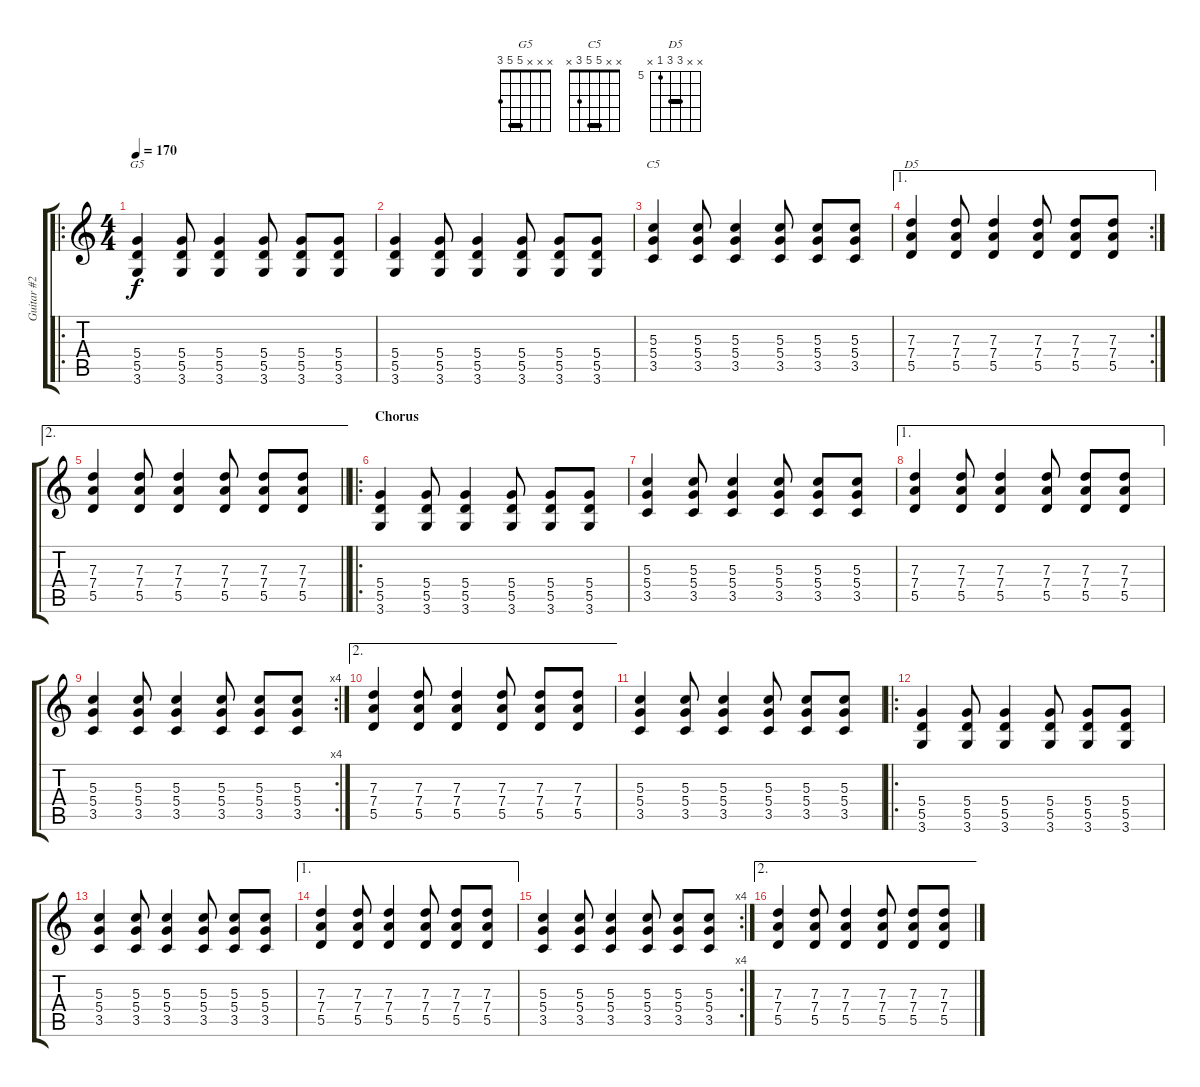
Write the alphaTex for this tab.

\track ("Guitar #2 (Laci Braun)" "Guitar #2 ") {instrument distortionguitar}
\staff {score tabs}
\tuning (E4 B3 G3 D3 A2 E2) {hide}
\chord ("G5" x x x 5 5 3) {barre 5}
\chord ("C5" x x 5 5 3 x) {barre 5}
\chord ("D5" x x 7 7 5 x) {firstfret 5 barre 7}
\ro
\ts (4 4)
\tempo 170
\clef g2
\ks c
(5.4 5.5 3.6).4{ch "G5" dy f} (5.4 5.5 3.6).8 (5.4 5.5 3.6).4 (5.4 5.5 3.6).8 (5.4 5.5 3.6).8 (5.4 5.5 3.6).8 |
(5.4 5.5 3.6).4 (5.4 5.5 3.6).8 (5.4 5.5 3.6).4 (5.4 5.5 3.6).8 (5.4 5.5 3.6).8 (5.4 5.5 3.6).8 |
(5.3 5.4 3.5).4{ch "C5"} (5.3 5.4 3.5).8 (5.3 5.4 3.5).4 (5.3 5.4 3.5).8 (5.3 5.4 3.5).8 (5.3 5.4 3.5).8 |
\ae 1
\rc 2
(7.3 7.4 5.5).4{ch "D5"} (7.3 7.4 5.5).8 (7.3 7.4 5.5).4 (7.3 7.4 5.5).8 (7.3 7.4 5.5).8 (7.3 7.4 5.5).8 |
\ae 2
\barLineRight lightlight
(7.3 7.4 5.5).4 (7.3 7.4 5.5).8 (7.3 7.4 5.5).4 (7.3 7.4 5.5).8 (7.3 7.4 5.5).8 (7.3 7.4 5.5).8 |
\ro
\section ("" "Chorus")
(5.4 5.5 3.6).4 (5.4 5.5 3.6).8 (5.4 5.5 3.6).4 (5.4 5.5 3.6).8 (5.4 5.5 3.6).8 (5.4 5.5 3.6).8 |
(5.3 5.4 3.5).4 (5.3 5.4 3.5).8 (5.3 5.4 3.5).4 (5.3 5.4 3.5).8 (5.3 5.4 3.5).8 (5.3 5.4 3.5).8 |
\ae 1
(7.3 7.4 5.5).4 (7.3 7.4 5.5).8 (7.3 7.4 5.5).4 (7.3 7.4 5.5).8 (7.3 7.4 5.5).8 (7.3 7.4 5.5).8 |
\rc 4
(5.3 5.4 3.5).4 (5.3 5.4 3.5).8 (5.3 5.4 3.5).4 (5.3 5.4 3.5).8 (5.3 5.4 3.5).8 (5.3 5.4 3.5).8 |
\ae 2
(7.3 7.4 5.5).4 (7.3 7.4 5.5).8 (7.3 7.4 5.5).4 (7.3 7.4 5.5).8 (7.3 7.4 5.5).8 (7.3 7.4 5.5).8 |
(5.3 5.4 3.5).4 (5.3 5.4 3.5).8 (5.3 5.4 3.5).4 (5.3 5.4 3.5).8 (5.3 5.4 3.5).8 (5.3 5.4 3.5).8 |
\ro
(5.4 5.5 3.6).4 (5.4 5.5 3.6).8 (5.4 5.5 3.6).4 (5.4 5.5 3.6).8 (5.4 5.5 3.6).8 (5.4 5.5 3.6).8 |
(5.3 5.4 3.5).4 (5.3 5.4 3.5).8 (5.3 5.4 3.5).4 (5.3 5.4 3.5).8 (5.3 5.4 3.5).8 (5.3 5.4 3.5).8 |
\ae 1
(7.3 7.4 5.5).4 (7.3 7.4 5.5).8 (7.3 7.4 5.5).4 (7.3 7.4 5.5).8 (7.3 7.4 5.5).8 (7.3 7.4 5.5).8 |
\rc 4
(5.3 5.4 3.5).4 (5.3 5.4 3.5).8 (5.3 5.4 3.5).4 (5.3 5.4 3.5).8 (5.3 5.4 3.5).8 (5.3 5.4 3.5).8 |
\ae 2
(7.3 7.4 5.5).4 (7.3 7.4 5.5).8 (7.3 7.4 5.5).4 (7.3 7.4 5.5).8 (7.3 7.4 5.5).8 (7.3 7.4 5.5).8
